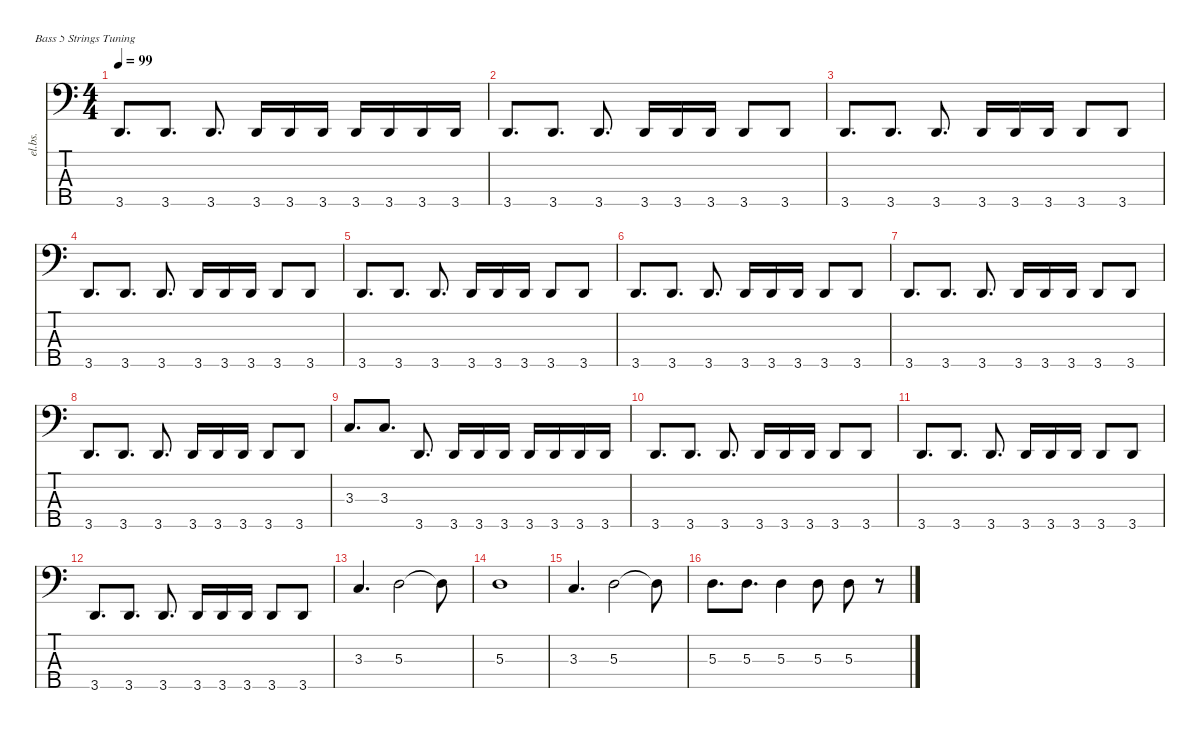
\defaultSystemsLayout 4
\hideDynamics
\bracketExtendMode nobrackets
\otherSystemsTrackNameOrientation horizontal
\track ("bass" "el.bs.") {instrument electricbassfinger}
\staff {score tabs}
\tuning (G2 D2 A1 E1 B0)
\ts (4 4)
\tempo 99
\clef f4
\ks c
3.5.8{d dy f} 3.5.8{d} 3.5.8{d} 3.5.16 3.5.16 3.5.16 3.5.16 3.5.16 3.5.16 3.5.16 |
3.5.8{d} 3.5.8{d} 3.5.8{d} 3.5.16 3.5.16 3.5.16 3.5.8 3.5.8 |
3.5.8{d} 3.5.8{d} 3.5.8{d} 3.5.16 3.5.16 3.5.16 3.5.8 3.5.8 |
3.5.8{d} 3.5.8{d} 3.5.8{d} 3.5.16 3.5.16 3.5.16 3.5.8 3.5.8 |
3.5.8{d} 3.5.8{d} 3.5.8{d} 3.5.16 3.5.16 3.5.16 3.5.8 3.5.8 |
3.5.8{d} 3.5.8{d} 3.5.8{d} 3.5.16 3.5.16 3.5.16 3.5.8 3.5.8 |
3.5.8{d} 3.5.8{d} 3.5.8{d} 3.5.16 3.5.16 3.5.16 3.5.8 3.5.8 |
3.5.8{d} 3.5.8{d} 3.5.8{d} 3.5.16 3.5.16 3.5.16 3.5.8 3.5.8 |
3.3.8{d} 3.3.8{d} 3.5.8{d} 3.5.16 3.5.16 3.5.16 3.5.16 3.5.16 3.5.16 3.5.16 |
3.5.8{d} 3.5.8{d} 3.5.8{d} 3.5.16 3.5.16 3.5.16 3.5.8 3.5.8 |
3.5.8{d} 3.5.8{d} 3.5.8{d} 3.5.16 3.5.16 3.5.16 3.5.8 3.5.8 |
3.5.8{d} 3.5.8{d} 3.5.8{d} 3.5.16 3.5.16 3.5.16 3.5.8 3.5.8 |
3.3.4{d} 5.3.2 5.3{t}.8 |
5.3.1 |
3.3.4{d} 5.3.2 5.3{t}.8 |
5.3.8{d} 5.3.8{d} 5.3.4 5.3.8 5.3.8 r.8
